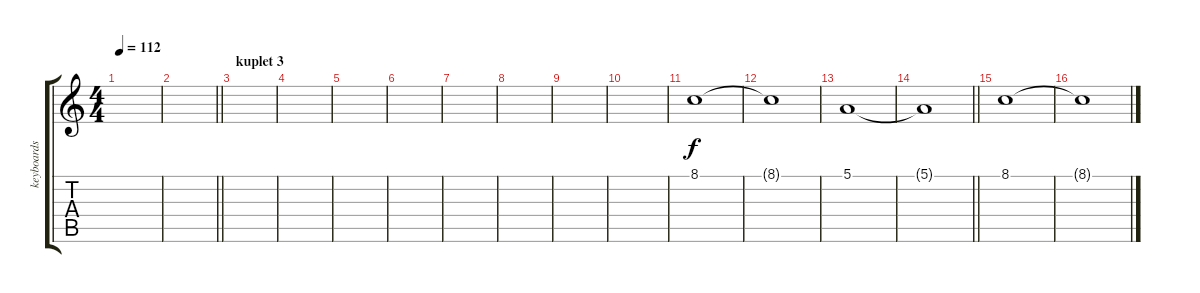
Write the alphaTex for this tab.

\track ("keyboards" "keyboards") {instrument stringensemble1}
\staff {score tabs}
\tuning (E4 B3 G3 D3 A2 E2) {hide}
\ts (4 4)
\tempo 112
\clef g2
\ks c
|
\barLineRight lightlight
|
\section ("" "kuplet 3")
|
|
|
|
|
|
|
|
8.1.1{instrument stringensemble1} |
8.1{t}.1 |
5.1.1 |
\barLineRight lightlight
5.1{t}.1 |
8.1.1{instrument stringensemble1} |
8.1{t}.1
